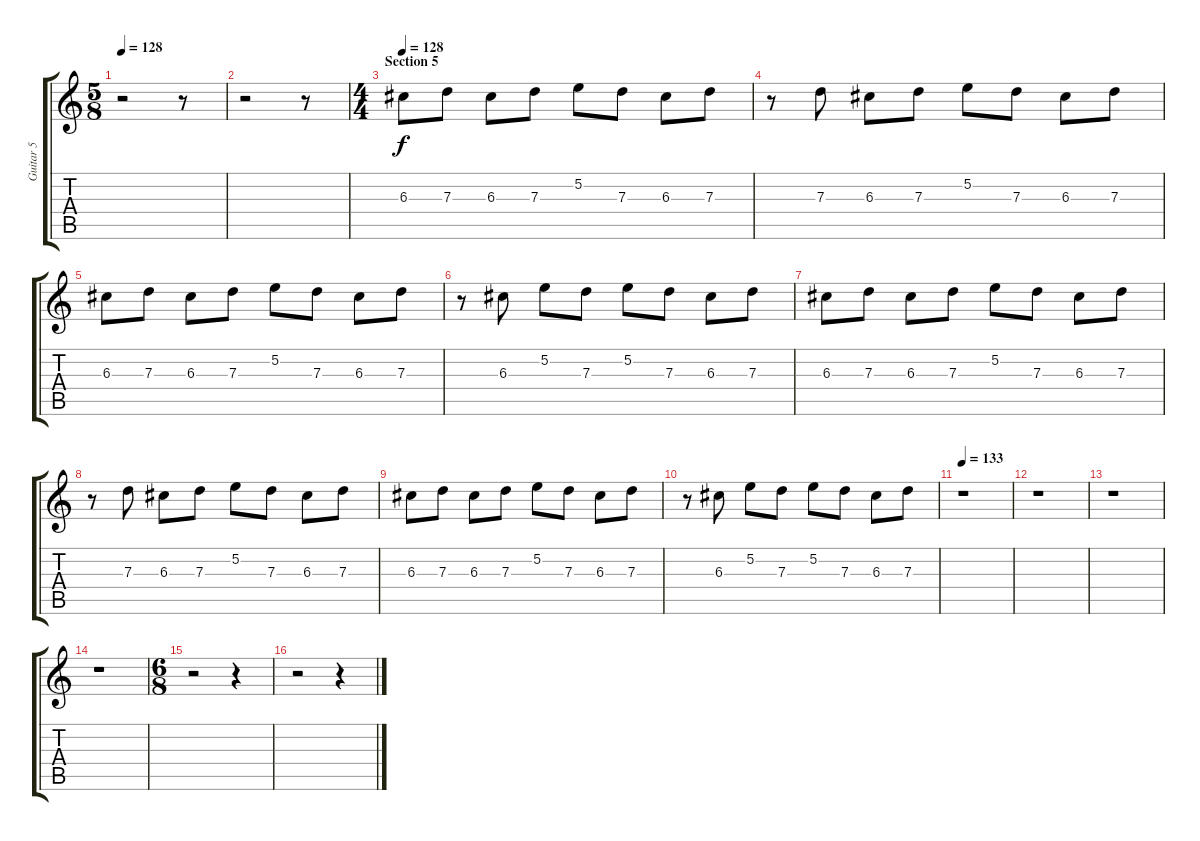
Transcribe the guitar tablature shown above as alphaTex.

\track ("Guitar 5" "Guitar 5") {instrument electricguitarjazz}
\staff {score tabs}
\tuning (E4 B3 G3 D3 A2 E2) {hide}
\ts (5 8)
\tempo 128
\clef g2
\ks c
r.2{dy f} r.8 |
r.2 r.8 |
\ts (4 4)
\section ("" "Section 5")
\tempo 128
6.3.8 7.3.8 6.3.8 7.3.8 5.2.8 7.3.8 6.3.8 7.3.8 |
r.8 7.3.8 6.3.8 7.3.8 5.2.8 7.3.8 6.3.8 7.3.8 |
6.3.8 7.3.8 6.3.8 7.3.8 5.2.8 7.3.8 6.3.8 7.3.8 |
r.8 6.3.8 5.2.8 7.3.8 5.2.8 7.3.8 6.3.8 7.3.8 |
6.3.8 7.3.8 6.3.8 7.3.8 5.2.8 7.3.8 6.3.8 7.3.8 |
r.8 7.3.8 6.3.8 7.3.8 5.2.8 7.3.8 6.3.8 7.3.8 |
6.3.8 7.3.8 6.3.8 7.3.8 5.2.8 7.3.8 6.3.8 7.3.8 |
r.8 6.3.8 5.2.8 7.3.8 5.2.8 7.3.8 6.3.8 7.3.8 |
\tempo 133
r.1 |
r.1 |
r.1 |
r.1 |
\ts (6 8)
r.2 r.4 |
r.2 r.4
